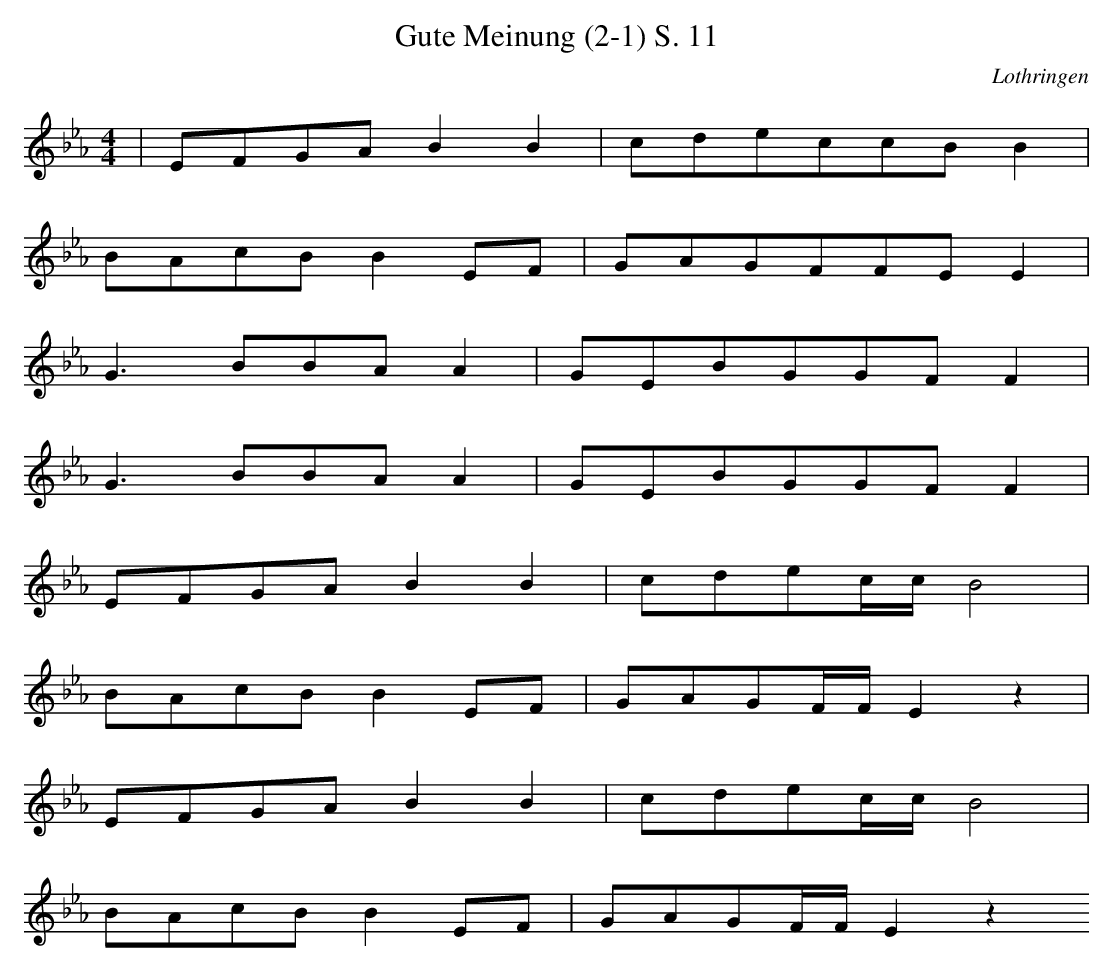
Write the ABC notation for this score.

X:1
T: Gute Meinung (2-1) S. 11
O: Lothringen
M: 4/4
L: 1/16
K: Eb
 | E2F2G2A2B4B4 | c2d2e2c2c2B2B4 |
B2A2c2B2B4E2F2 | G2A2G2F2F2E2E4 |
G6B2B2A2A4 | G2E2B2G2G2F2F4 |
G6B2B2A2A4 | G2E2B2G2G2F2F4 |
E2F2G2A2B4B4 | c2d2e2ccB8 |
B2A2c2B2B4E2F2 | G2A2G2FFE4z4 |
E2F2G2A2B4B4 | c2d2e2ccB8 |
B2A2c2B2B4E2F2 | G2A2G2FFE4z4
